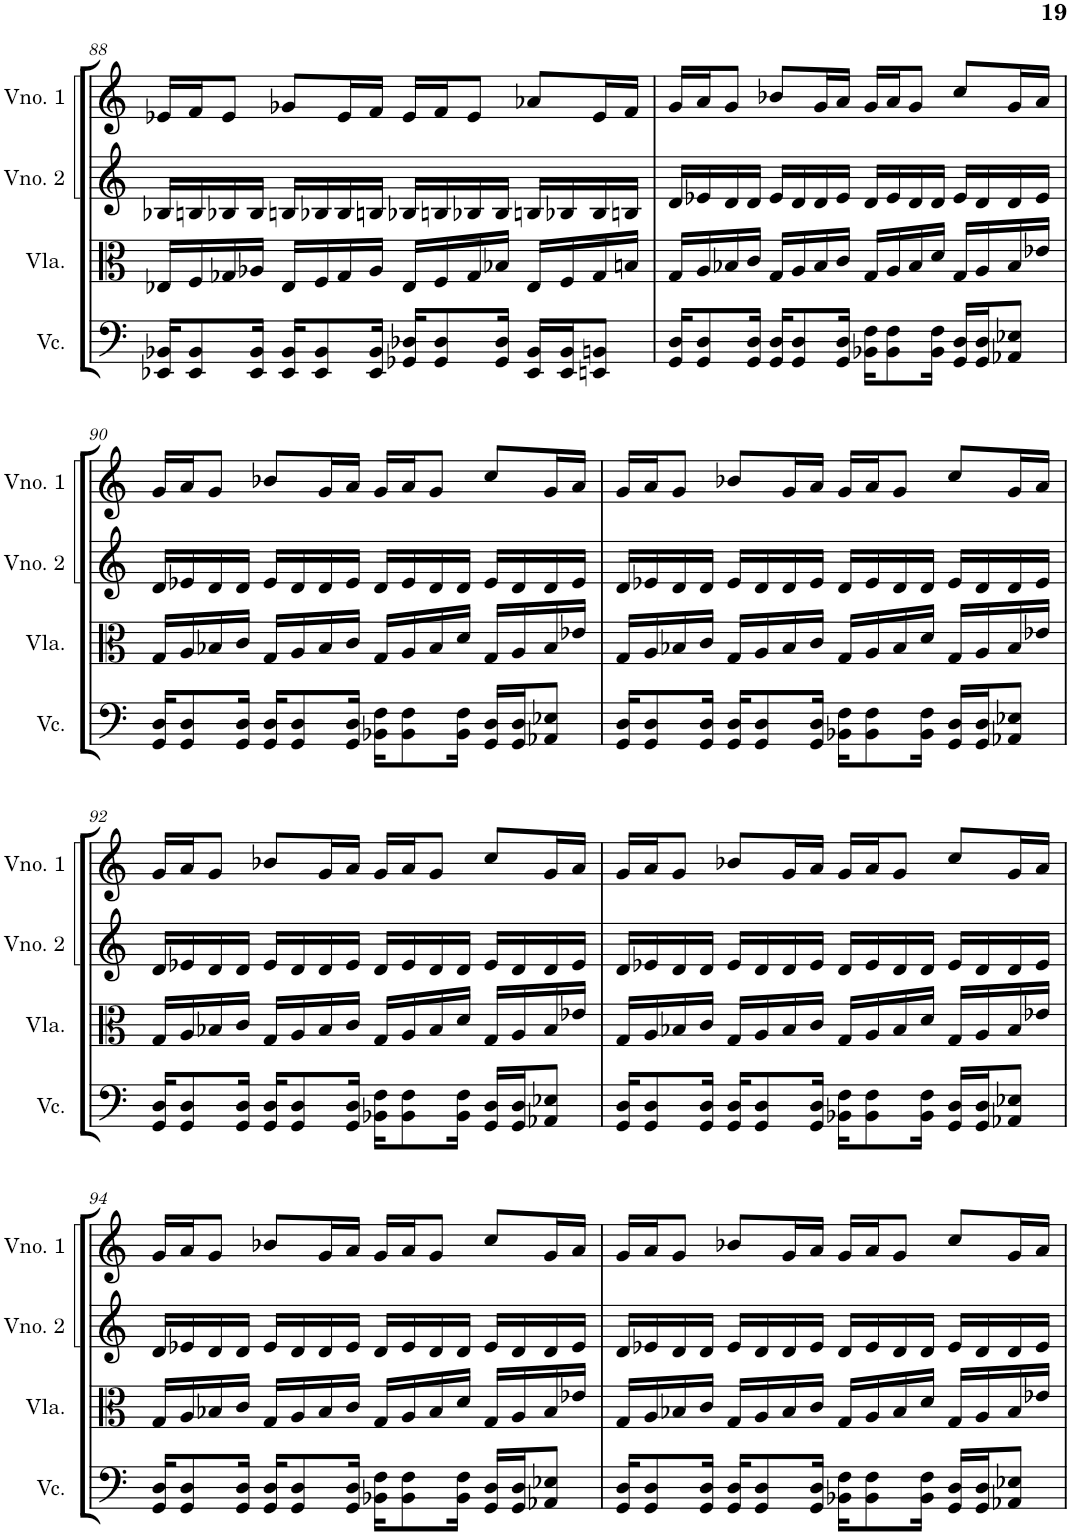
**kern	**kern	**kern	**kern
*part4	*part3	*part2	*part1
*staff4	*staff3	*staff2	*staff1
*I"Violoncelo	*I"Viola	*I"Violino 2	*I"Violino 1
*I'Vc.	*I'Vla.	*I'Vno. 2	*I'Vno. 1
!!LO:PB:g=z
*clefF4	*clefC3	*clefG2	*clefG2
*k[]	*k[]	*k[]	*k[]
*M4/4	*M4/4	*M4/4	*M4/4
=88	=88	=88	=88
16EE-X/ 16BB-X/KL	16E-X/LL	16B-X/LL	16e-X/LL
8EE-/ 8BB-/	16F/	16Bn/	16f/J
.	16G-X/	16B-X/	8e-/J
16EE-/ 16BB-/Jk	16A-X/JJ	16B-/JJ	.
16EE-/ 16BB-/KL	16E-/LL	16Bn/LL	8g-X/L
8EE-/ 8BB-/	16F/	16B-X/	.
.	16G-/	16B-/	16e-/L
16EE-/ 16BB-/Jk	16A-/JJ	16Bn/JJ	16f/JJ
16GG-X/ 16D-X/KL	16E-/LL	16B-X/LL	16e-/LL
8GG-/ 8D-/	16F/	16Bn/	16f/J
.	16G-/	16B-X/	8e-/J
16GG-/ 16D-/Jk	16B-X/JJ	16B-/JJ	.
16EE-/ 16BB-/LL	16E-/LL	16Bn/LL	8a-X/L
16EE-/ 16BB-/J	16F/	16B-X/	.
8EEn/ 8BBn/J	16G-/	16B-/	16e-/L
.	16Bn/JJ	16Bn/JJ	16f/JJ
=89	=89	=89	=89
16GG/ 16D/KL	16G/LL	16d/LL	16g/LL
8GG/ 8D/	16A/	16e-X/	16a/J
.	16B-X/	16d/	8g/J
16GG/ 16D/Jk	16c/JJ	16d/JJ	.
16GG/ 16D/KL	16G/LL	16e-/LL	8b-X/L
8GG/ 8D/	16A/	16d/	.
.	16B-/	16d/	16g/L
16GG/ 16D/Jk	16c/JJ	16e-/JJ	16a/JJ
16BB-X\ 16F\KL	16G/LL	16d/LL	16g/LL
8BB-\ 8F\	16A/	16e-/	16a/J
.	16B-/	16d/	8g/J
16BB-\ 16F\Jk	16d/JJ	16d/JJ	.
16GG/ 16D/LL	16G/LL	16e-/LL	8cc/L
16GG/ 16D/J	16A/	16d/	.
8AA-X/ 8E-X/J	16B-/	16d/	16g/L
.	16e-X/JJ	16e-/JJ	16a/JJ
!!LO:LB:g=z
=90	=90	=90	=90
16GG/ 16D/KL	16G/LL	16d/LL	16g/LL
8GG/ 8D/	16A/	16e-X/	16a/J
.	16B-X/	16d/	8g/J
16GG/ 16D/Jk	16c/JJ	16d/JJ	.
16GG/ 16D/KL	16G/LL	16e-/LL	8b-X/L
8GG/ 8D/	16A/	16d/	.
.	16B-/	16d/	16g/L
16GG/ 16D/Jk	16c/JJ	16e-/JJ	16a/JJ
16BB-X\ 16F\KL	16G/LL	16d/LL	16g/LL
8BB-\ 8F\	16A/	16e-/	16a/J
.	16B-/	16d/	8g/J
16BB-\ 16F\Jk	16d/JJ	16d/JJ	.
16GG/ 16D/LL	16G/LL	16e-/LL	8cc/L
16GG/ 16D/J	16A/	16d/	.
8AA-X/ 8E-X/J	16B-/	16d/	16g/L
.	16e-X/JJ	16e-/JJ	16a/JJ
=91	=91	=91	=91
16GG/ 16D/KL	16G/LL	16d/LL	16g/LL
8GG/ 8D/	16A/	16e-X/	16a/J
.	16B-X/	16d/	8g/J
16GG/ 16D/Jk	16c/JJ	16d/JJ	.
16GG/ 16D/KL	16G/LL	16e-/LL	8b-X/L
8GG/ 8D/	16A/	16d/	.
.	16B-/	16d/	16g/L
16GG/ 16D/Jk	16c/JJ	16e-/JJ	16a/JJ
16BB-X\ 16F\KL	16G/LL	16d/LL	16g/LL
8BB-\ 8F\	16A/	16e-/	16a/J
.	16B-/	16d/	8g/J
16BB-\ 16F\Jk	16d/JJ	16d/JJ	.
16GG/ 16D/LL	16G/LL	16e-/LL	8cc/L
16GG/ 16D/J	16A/	16d/	.
8AA-X/ 8E-X/J	16B-/	16d/	16g/L
.	16e-X/JJ	16e-/JJ	16a/JJ
!!LO:LB:g=z
=92	=92	=92	=92
16GG/ 16D/KL	16G/LL	16d/LL	16g/LL
8GG/ 8D/	16A/	16e-X/	16a/J
.	16B-X/	16d/	8g/J
16GG/ 16D/Jk	16c/JJ	16d/JJ	.
16GG/ 16D/KL	16G/LL	16e-/LL	8b-X/L
8GG/ 8D/	16A/	16d/	.
.	16B-/	16d/	16g/L
16GG/ 16D/Jk	16c/JJ	16e-/JJ	16a/JJ
16BB-X\ 16F\KL	16G/LL	16d/LL	16g/LL
8BB-\ 8F\	16A/	16e-/	16a/J
.	16B-/	16d/	8g/J
16BB-\ 16F\Jk	16d/JJ	16d/JJ	.
16GG/ 16D/LL	16G/LL	16e-/LL	8cc/L
16GG/ 16D/J	16A/	16d/	.
8AA-X/ 8E-X/J	16B-/	16d/	16g/L
.	16e-X/JJ	16e-/JJ	16a/JJ
=93	=93	=93	=93
16GG/ 16D/KL	16G/LL	16d/LL	16g/LL
8GG/ 8D/	16A/	16e-X/	16a/J
.	16B-X/	16d/	8g/J
16GG/ 16D/Jk	16c/JJ	16d/JJ	.
16GG/ 16D/KL	16G/LL	16e-/LL	8b-X/L
8GG/ 8D/	16A/	16d/	.
.	16B-/	16d/	16g/L
16GG/ 16D/Jk	16c/JJ	16e-/JJ	16a/JJ
16BB-X\ 16F\KL	16G/LL	16d/LL	16g/LL
8BB-\ 8F\	16A/	16e-/	16a/J
.	16B-/	16d/	8g/J
16BB-\ 16F\Jk	16d/JJ	16d/JJ	.
16GG/ 16D/LL	16G/LL	16e-/LL	8cc/L
16GG/ 16D/J	16A/	16d/	.
8AA-X/ 8E-X/J	16B-/	16d/	16g/L
.	16e-X/JJ	16e-/JJ	16a/JJ
!!LO:LB:g=z
=94	=94	=94	=94
16GG/ 16D/KL	16G/LL	16d/LL	16g/LL
8GG/ 8D/	16A/	16e-X/	16a/J
.	16B-X/	16d/	8g/J
16GG/ 16D/Jk	16c/JJ	16d/JJ	.
16GG/ 16D/KL	16G/LL	16e-/LL	8b-X/L
8GG/ 8D/	16A/	16d/	.
.	16B-/	16d/	16g/L
16GG/ 16D/Jk	16c/JJ	16e-/JJ	16a/JJ
16BB-X\ 16F\KL	16G/LL	16d/LL	16g/LL
8BB-\ 8F\	16A/	16e-/	16a/J
.	16B-/	16d/	8g/J
16BB-\ 16F\Jk	16d/JJ	16d/JJ	.
16GG/ 16D/LL	16G/LL	16e-/LL	8cc/L
16GG/ 16D/J	16A/	16d/	.
8AA-X/ 8E-X/J	16B-/	16d/	16g/L
.	16e-X/JJ	16e-/JJ	16a/JJ
=95	=95	=95	=95
16GG/ 16D/KL	16G/LL	16d/LL	16g/LL
8GG/ 8D/	16A/	16e-X/	16a/J
.	16B-X/	16d/	8g/J
16GG/ 16D/Jk	16c/JJ	16d/JJ	.
16GG/ 16D/KL	16G/LL	16e-/LL	8b-X/L
8GG/ 8D/	16A/	16d/	.
.	16B-/	16d/	16g/L
16GG/ 16D/Jk	16c/JJ	16e-/JJ	16a/JJ
16BB-X\ 16F\KL	16G/LL	16d/LL	16g/LL
8BB-\ 8F\	16A/	16e-/	16a/J
.	16B-/	16d/	8g/J
16BB-\ 16F\Jk	16d/JJ	16d/JJ	.
16GG/ 16D/LL	16G/LL	16e-/LL	8cc/L
16GG/ 16D/J	16A/	16d/	.
8AA-X/ 8E-X/J	16B-/	16d/	16g/L
.	16e-X/JJ	16e-/JJ	16a/JJ
=	=	=	=
*-	*-	*-	*-
